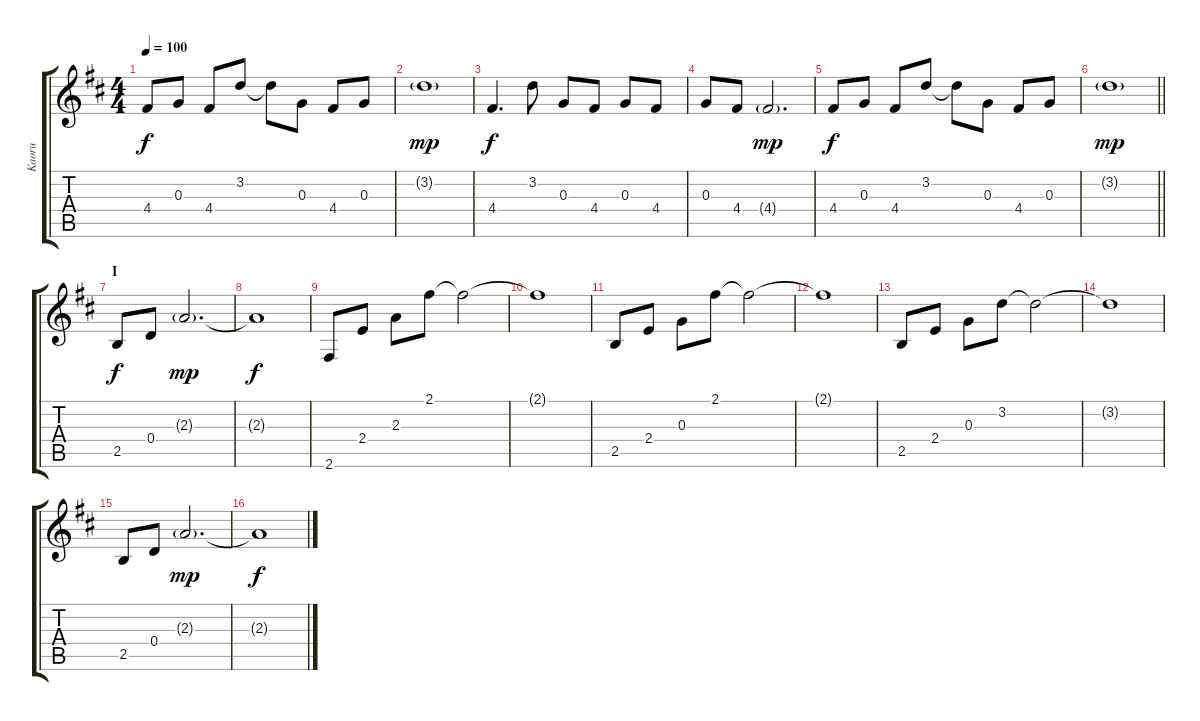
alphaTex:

\track ("Kaoru" "Kaoru") {instrument electricguitarjazz}
\staff {score tabs}
\tuning (E4 B3 G3 D3 A2 E2) {hide}
\ts (4 4)
\tempo 100
\clef g2
\ks d
4.4{t}.8{dy f} 0.3.8 4.4.8 3.2.8 3.2{t}.8 0.3.8 4.4.8 0.3.8 |
3.2{g}.1{dy mp} |
4.4.4{d dy f} 3.2.8 0.3.8 4.4.8 0.3.8 4.4.8 |
0.3.8 4.4.8 4.4{g}.2{d dy mp} |
4.4.8{dy f} 0.3.8 4.4.8 3.2.8 3.2{t}.8 0.3.8 4.4.8 0.3.8 |
\barLineRight lightlight
3.2{g}.1{dy mp} |
\section ("" "I")
2.5.8{dy f} 0.4.8 2.3{g}.2{d dy mp} |
2.3{t}.1{dy f} |
2.6.8 2.4.8 2.3.8 2.1.8 2.1{t}.2 |
2.1{t}.1 |
2.5.8 2.4.8 0.3.8 2.1.8 2.1{t}.2 |
2.1{t}.1 |
2.5.8 2.4.8 0.3.8 3.2.8 3.2{t}.2 |
3.2{t}.1 |
2.5.8 0.4.8 2.3{g}.2{d dy mp} |
2.3{t}.1{dy f}
